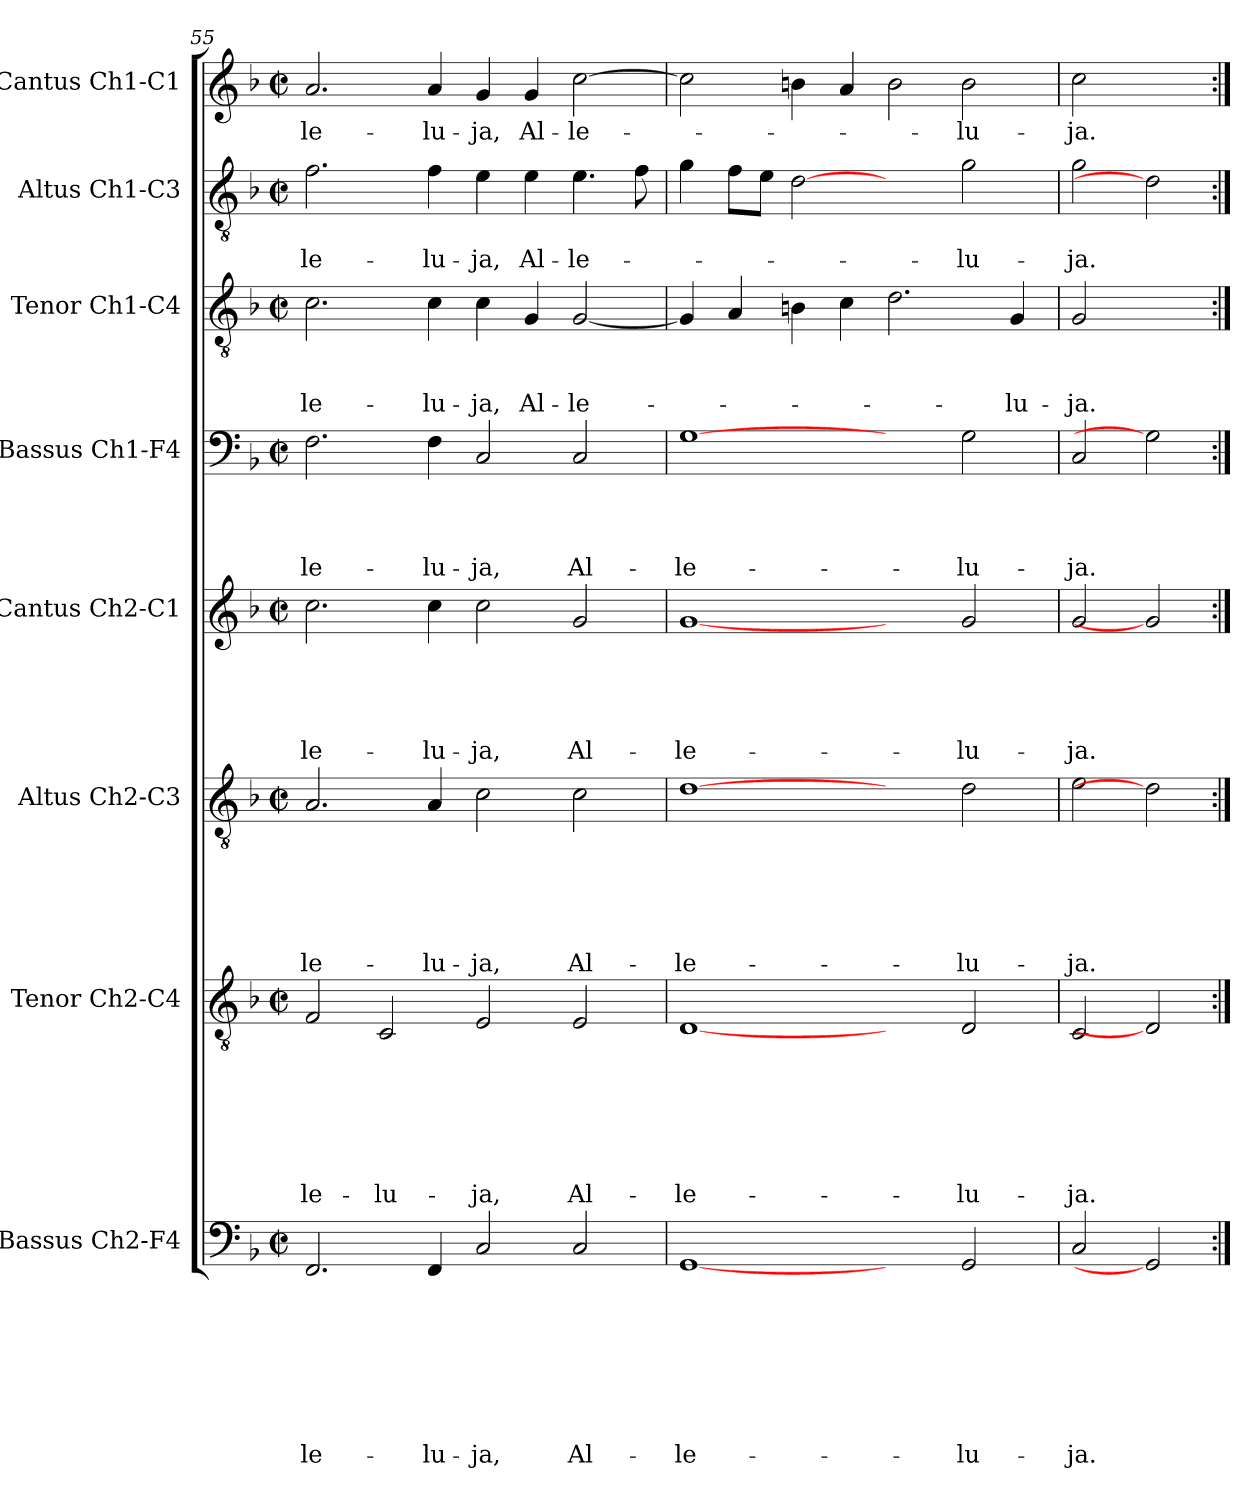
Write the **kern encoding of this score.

**kern	**text	**text	**text	**text	**text	**text	**text	**text	**kern	**text	**text	**text	**text	**text	**text	**text	**kern	**text	**text	**text	**text	**text	**text	**kern	**text	**text	**text	**text	**text	**kern	**text	**text	**text	**text	**kern	**text	**text	**text	**kern	**text	**text	**kern	**text
*part8	*part8	*part8	*part8	*part8	*part8	*part8	*part8	*part8	*part7	*part7	*part7	*part7	*part7	*part7	*part7	*part7	*part6	*part6	*part6	*part6	*part6	*part6	*part6	*part5	*part5	*part5	*part5	*part5	*part5	*part4	*part4	*part4	*part4	*part4	*part3	*part3	*part3	*part3	*part2	*part2	*part2	*part1	*part1
*staff8	*staff8	*staff8	*staff8	*staff8	*staff8	*staff8	*staff8	*staff8	*staff7	*staff7	*staff7	*staff7	*staff7	*staff7	*staff7	*staff7	*staff6	*staff6	*staff6	*staff6	*staff6	*staff6	*staff6	*staff5	*staff5	*staff5	*staff5	*staff5	*staff5	*staff4	*staff4	*staff4	*staff4	*staff4	*staff3	*staff3	*staff3	*staff3	*staff2	*staff2	*staff2	*staff1	*staff1
*I"Bassus Ch2-F4	*	*	*	*	*	*	*	*	*I"Tenor Ch2-C4	*	*	*	*	*	*	*	*I"Altus Ch2-C3	*	*	*	*	*	*	*I"Cantus Ch2-C1	*	*	*	*	*	*I"Bassus Ch1-F4	*	*	*	*	*I"Tenor Ch1-C4	*	*	*	*I"Altus Ch1-C3	*	*	*I"Cantus Ch1-C1	*
*I'B2	*	*	*	*	*	*	*	*	*I'T2	*	*	*	*	*	*	*	*I'A2	*	*	*	*	*	*	*I'C2	*	*	*	*	*	*I'B	*	*	*	*	*I'T	*	*	*	*I'A	*	*	*I'C	*
*clefF4	*	*	*	*	*	*	*	*	*clefGv2	*	*	*	*	*	*	*	*clefGv2	*	*	*	*	*	*	*clefG2	*	*	*	*	*	*clefF4	*	*	*	*	*clefGv2	*	*	*	*clefGv2	*	*	*clefG2	*
*k[b-]	*	*	*	*	*	*	*	*	*k[b-]	*	*	*	*	*	*	*	*k[b-]	*	*	*	*	*	*	*k[b-]	*	*	*	*	*	*k[b-]	*	*	*	*	*k[b-]	*	*	*	*k[b-]	*	*	*k[b-]	*
*F:	*	*	*	*	*	*	*	*	*F:	*	*	*	*	*	*	*	*F:	*	*	*	*	*	*	*F:	*	*	*	*	*	*F:	*	*	*	*	*F:	*	*	*	*F:	*	*	*F:	*
*M2/2	*	*	*	*	*	*	*	*	*M2/2	*	*	*	*	*	*	*	*M2/2	*	*	*	*	*	*	*M2/2	*	*	*	*	*	*M2/2	*	*	*	*	*M2/2	*	*	*	*M2/2	*	*	*M2/2	*
*met(c|)	*	*	*	*	*	*	*	*	*met(c|)	*	*	*	*	*	*	*	*met(c|)	*	*	*	*	*	*	*met(c|)	*	*	*	*	*	*met(c|)	*	*	*	*	*met(c|)	*	*	*	*met(c|)	*	*	*met(c|)	*
=55	=55	=55	=55	=55	=55	=55	=55	=55	=55	=55	=55	=55	=55	=55	=55	=55	=55	=55	=55	=55	=55	=55	=55	=55	=55	=55	=55	=55	=55	=55	=55	=55	=55	=55	=55	=55	=55	=55	=55	=55	=55	=55	=55
!	!	!	!	!	!	!	!	!LO:LY:b	!	!	!	!	!	!	!	!LO:LY:b	!	!	!	!	!	!	!LO:LY:b	!	!	!	!	!	!LO:LY:b	!	!	!	!	!LO:LY:b	!	!	!	!LO:LY:b	!	!	!LO:LY:b	!	!LO:LY:b
2.FF/	.	.	.	.	.	.	.	-le-	2F/	.	.	.	.	.	.	-le-	2.A/	.	.	.	.	.	-le-	2.cc\	.	.	.	.	-le-	2.F\	.	.	.	-le-	2.c\	.	.	-le-	2.f\	.	-le-	2.a/	-le-
!	!	!	!	!	!	!	!	!	!	!	!	!	!	!	!	!LO:LY:b	!	!	!	!	!	!	!	!	!	!	!	!	!	!	!	!	!	!	!	!	!	!	!	!	!	!	!
.	.	.	.	.	.	.	.	.	2C/	.	.	.	.	.	.	-lu-	.	.	.	.	.	.	.	.	.	.	.	.	.	.	.	.	.	.	.	.	.	.	.	.	.	.	.
!	!	!	!	!	!	!	!	!LO:LY:b	!	!	!	!	!	!	!	!	!	!	!	!	!	!	!LO:LY:b	!	!	!	!	!	!LO:LY:b	!	!	!	!	!LO:LY:b	!	!	!	!LO:LY:b	!	!	!LO:LY:b	!	!LO:LY:b
4FF/	.	.	.	.	.	.	.	-lu-	.	.	.	.	.	.	.	.	4A/	.	.	.	.	.	-lu-	4cc\	.	.	.	.	-lu-	4F\	.	.	.	-lu-	4c\	.	.	-lu-	4f\	.	-lu-	4a/	-lu-
!	!	!	!	!	!	!	!	!LO:LY:b	!	!	!	!	!	!	!	!LO:LY:b	!	!	!	!	!	!	!LO:LY:b	!	!	!	!	!	!LO:LY:b	!	!	!	!	!LO:LY:b	!	!	!	!LO:LY:b	!	!	!LO:LY:b	!	!LO:LY:b
2C/	.	.	.	.	.	.	.	-ja,	2E/	.	.	.	.	.	.	-ja,	2c\	.	.	.	.	.	-ja,	2cc\	.	.	.	.	-ja,	2C/	.	.	.	-ja,	4c\	.	.	-ja,	4e\	.	-ja,	4g/	-ja,
!	!	!	!	!	!	!	!	!	!	!	!	!	!	!	!	!	!	!	!	!	!	!	!	!	!	!	!	!	!	!	!	!	!	!	!	!	!	!LO:LY:b	!	!	!LO:LY:b	!	!LO:LY:b
.	.	.	.	.	.	.	.	.	.	.	.	.	.	.	.	.	.	.	.	.	.	.	.	.	.	.	.	.	.	.	.	.	.	.	4G/	.	.	Al-	4e\	.	Al-	4g/	Al-
!	!	!	!	!	!	!	!	!LO:LY:b	!	!	!	!	!	!	!	!LO:LY:b	!	!	!	!	!	!	!LO:LY:b	!	!	!	!	!	!LO:LY:b	!	!	!	!	!LO:LY:b	!	!	!	!LO:LY:b	!	!	!LO:LY:b	!	!LO:LY:b
2C/	.	.	.	.	.	.	.	Al-	2E/	.	.	.	.	.	.	Al-	2c\	.	.	.	.	.	Al-	2g/	.	.	.	.	Al-	2C/	.	.	.	Al-	[2G/	.	.	-le-	4.e\	.	-le-	[2cc\	-le-
.	.	.	.	.	.	.	.	.	.	.	.	.	.	.	.	.	.	.	.	.	.	.	.	.	.	.	.	.	.	.	.	.	.	.	.	.	.	.	8f\	.	.	.	.
=56	=56	=56	=56	=56	=56	=56	=56	=56	=56	=56	=56	=56	=56	=56	=56	=56	=56	=56	=56	=56	=56	=56	=56	=56	=56	=56	=56	=56	=56	=56	=56	=56	=56	=56	=56	=56	=56	=56	=56	=56	=56	=56	=56
!	!	!	!	!	!	!	!	!LO:LY:b	!	!	!	!	!	!	!	!LO:LY:b	!	!	!	!	!	!	!LO:LY:b	!	!	!	!	!	!LO:LY:b	!	!	!	!	!LO:LY:b	!	!	!	!	!	!	!	!	!
[1GG	.	.	.	.	.	.	.	-le-	[1D	.	.	.	.	.	.	-le-	[1d	.	.	.	.	.	-le-	[1g	.	.	.	.	-le-	[1G	.	.	.	-le-	4G/]	.	.	.	4g\	.	.	2cc\]	.
.	.	.	.	.	.	.	.	.	.	.	.	.	.	.	.	.	.	.	.	.	.	.	.	.	.	.	.	.	.	.	.	.	.	.	4A/	.	.	.	8f\L	.	.	.	.
.	.	.	.	.	.	.	.	.	.	.	.	.	.	.	.	.	.	.	.	.	.	.	.	.	.	.	.	.	.	.	.	.	.	.	.	.	.	.	8e\J	.	.	.	.
.	.	.	.	.	.	.	.	.	.	.	.	.	.	.	.	.	.	.	.	.	.	.	.	.	.	.	.	.	.	.	.	.	.	.	4Bn\	.	.	.	[2d	.	.	4bn\	.
.	.	.	.	.	.	.	.	.	.	.	.	.	.	.	.	.	.	.	.	.	.	.	.	.	.	.	.	.	.	.	.	.	.	.	4c\	.	.	.	.	.	.	4a/	.
2ryy	.	.	.	.	.	.	.	.	2ryy	.	.	.	.	.	.	.	2ryy	.	.	.	.	.	.	2ryy	.	.	.	.	.	2ryy	.	.	.	.	2.d\	.	.	.	2ryy	.	.	2b\	.
!	!	!	!	!	!	!	!	!LO:LY:b	!	!	!	!	!	!	!	!LO:LY:b	!	!	!	!	!	!	!LO:LY:b	!	!	!	!	!	!LO:LY:b	!	!	!	!	!LO:LY:b	!	!	!	!	!	!	!LO:LY:b	!	!LO:LY:b
2GG/	.	.	.	.	.	.	.	-lu-	2D/	.	.	.	.	.	.	-lu-	2d\	.	.	.	.	.	-lu-	2g/	.	.	.	.	-lu-	2G\	.	.	.	-lu-	.	.	.	.	2g\	.	-lu-	2b\	-lu-
!	!	!	!	!	!	!	!	!	!	!	!	!	!	!	!	!	!	!	!	!	!	!	!	!	!	!	!	!	!	!	!	!	!	!	!	!	!	!LO:LY:b	!	!	!	!	!
.	.	.	.	.	.	.	.	.	.	.	.	.	.	.	.	.	.	.	.	.	.	.	.	.	.	.	.	.	.	.	.	.	.	.	4G/	.	.	-lu-	.	.	.	.	.
=57	=57	=57	=57	=57	=57	=57	=57	=57	=57	=57	=57	=57	=57	=57	=57	=57	=57	=57	=57	=57	=57	=57	=57	=57	=57	=57	=57	=57	=57	=57	=57	=57	=57	=57	=57	=57	=57	=57	=57	=57	=57	=57	=57
!	!	!	!	!	!	!	!	!LO:LY:b	!	!	!	!	!	!	!	!LO:LY:b	!	!	!	!	!	!	!LO:LY:b	!	!	!	!	!	!LO:LY:b	!	!	!	!	!LO:LY:b	!	!	!	!LO:LY:b	!	!	!LO:LY:b	!	!LO:LY:b
2C/	.	.	.	.	.	.	.	-ja.	2C/	.	.	.	.	.	.	-ja.	2e\	.	.	.	.	.	-ja.	2g/	.	.	.	.	-ja.	2C/	.	.	.	-ja.	2G/	.	.	-ja.	2g\	.	-ja.	2cc\	-ja.
2GG]	.	.	.	.	.	.	.	.	2D]	.	.	.	.	.	.	.	2d]	.	.	.	.	.	.	2g]	.	.	.	.	.	2G]	.	.	.	.	2ryy	.	.	.	2d]	.	.	2ryy	.
=:|!	=:|!	=:|!	=:|!	=:|!	=:|!	=:|!	=:|!	=:|!	=:|!	=:|!	=:|!	=:|!	=:|!	=:|!	=:|!	=:|!	=:|!	=:|!	=:|!	=:|!	=:|!	=:|!	=:|!	=:|!	=:|!	=:|!	=:|!	=:|!	=:|!	=:|!	=:|!	=:|!	=:|!	=:|!	=:|!	=:|!	=:|!	=:|!	=:|!	=:|!	=:|!	=:|!	=:|!
*-	*-	*-	*-	*-	*-	*-	*-	*-	*-	*-	*-	*-	*-	*-	*-	*-	*-	*-	*-	*-	*-	*-	*-	*-	*-	*-	*-	*-	*-	*-	*-	*-	*-	*-	*-	*-	*-	*-	*-	*-	*-	*-	*-
